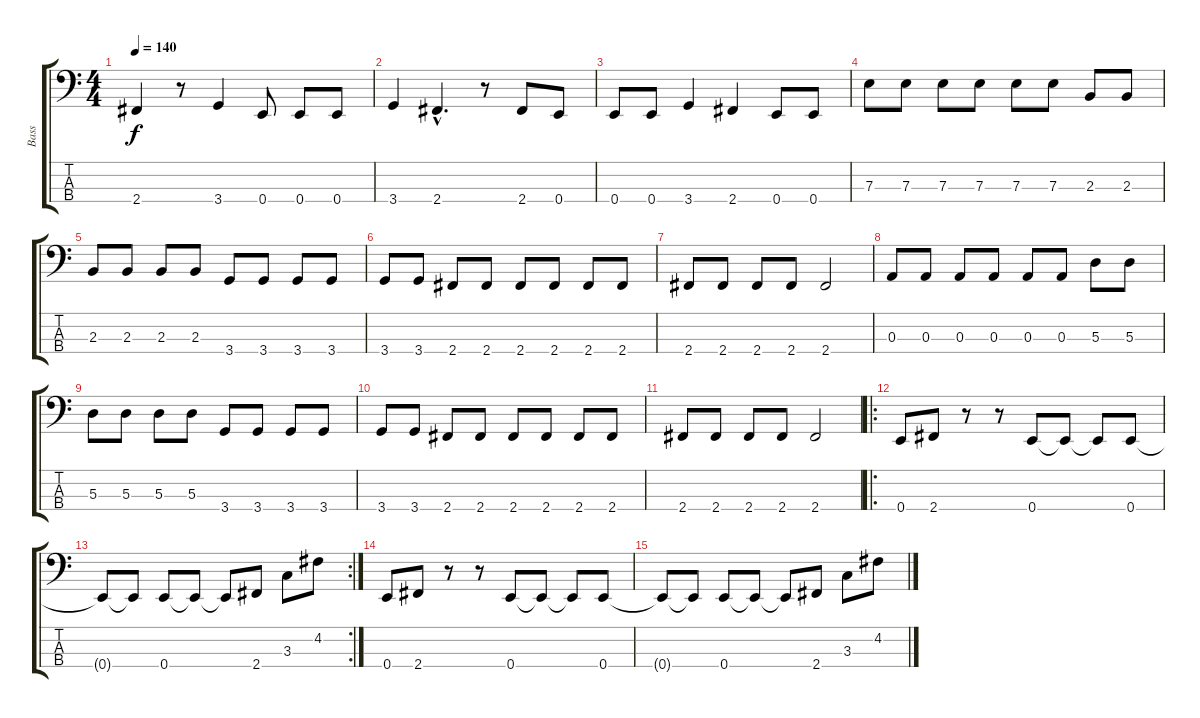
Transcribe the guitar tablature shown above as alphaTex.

\track ("Bass" "Bass") {instrument electricbasspick}
\staff {score tabs}
\tuning (G2 D2 A1 E1) {hide}
\ts (4 4)
\tempo 140
\clef f4
\ks c
2.4{t}.4{dy f} r.8 3.4.4 0.4.8 0.4.8 0.4.8 |
3.4.4 2.4{hac}.4{d} r.8 2.4.8 0.4.8 |
0.4.8 0.4.8 3.4.4 2.4.4 0.4.8 0.4.8 |
7.3.8 7.3.8 7.3.8 7.3.8 7.3.8 7.3.8 2.3.8 2.3.8 |
2.3.8 2.3.8 2.3.8 2.3.8 3.4.8 3.4.8 3.4.8 3.4.8 |
3.4.8 3.4.8 2.4.8 2.4.8 2.4.8 2.4.8 2.4.8 2.4.8 |
2.4.8 2.4.8 2.4.8 2.4.8 2.4.2 |
0.3.8 0.3.8 0.3.8 0.3.8 0.3.8 0.3.8 5.3.8 5.3.8 |
5.3.8 5.3.8 5.3.8 5.3.8 3.4.8 3.4.8 3.4.8 3.4.8 |
3.4.8 3.4.8 2.4.8 2.4.8 2.4.8 2.4.8 2.4.8 2.4.8 |
2.4.8 2.4.8 2.4.8 2.4.8 2.4.2 |
\ro
0.4.8 2.4.8 r.8 r.8 0.4.8 0.4{t}.8 0.4{t}.8 0.4.8 |
\rc 2
0.4{t}.8 0.4{t}.8 0.4.8 0.4{t}.8 0.4{t}.8 2.4.8 3.3.8 4.2.8 |
0.4.8 2.4.8 r.8 r.8 0.4.8 0.4{t}.8 0.4{t}.8 0.4.8 |
0.4{t}.8 0.4{t}.8 0.4.8 0.4{t}.8 0.4{t}.8 2.4.8 3.3.8 4.2.8
